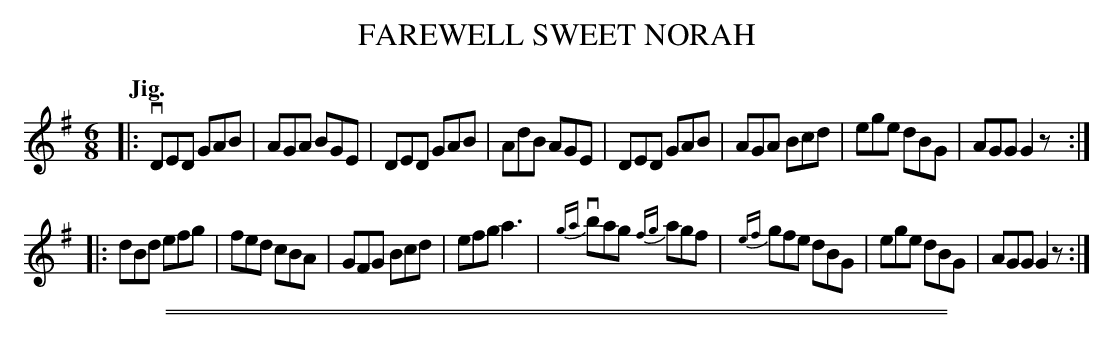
X:1
T: FAREWELL SWEET NORAH
Q: "Jig."
M: 6/8
L: 1/8
K: G
|:\
vDED GAB | AGA BGE | DED GAB | AdB AGE |\
DED GAB | AGA Bcd | ege dBG | AGG G2z :|
|:\
dBd efg | fed cBA | GFG Bcd | efg a3 |\
{ga}vbag {fg}agf | {ef}gfe dBG | ege dBG | AGG G2z :|
